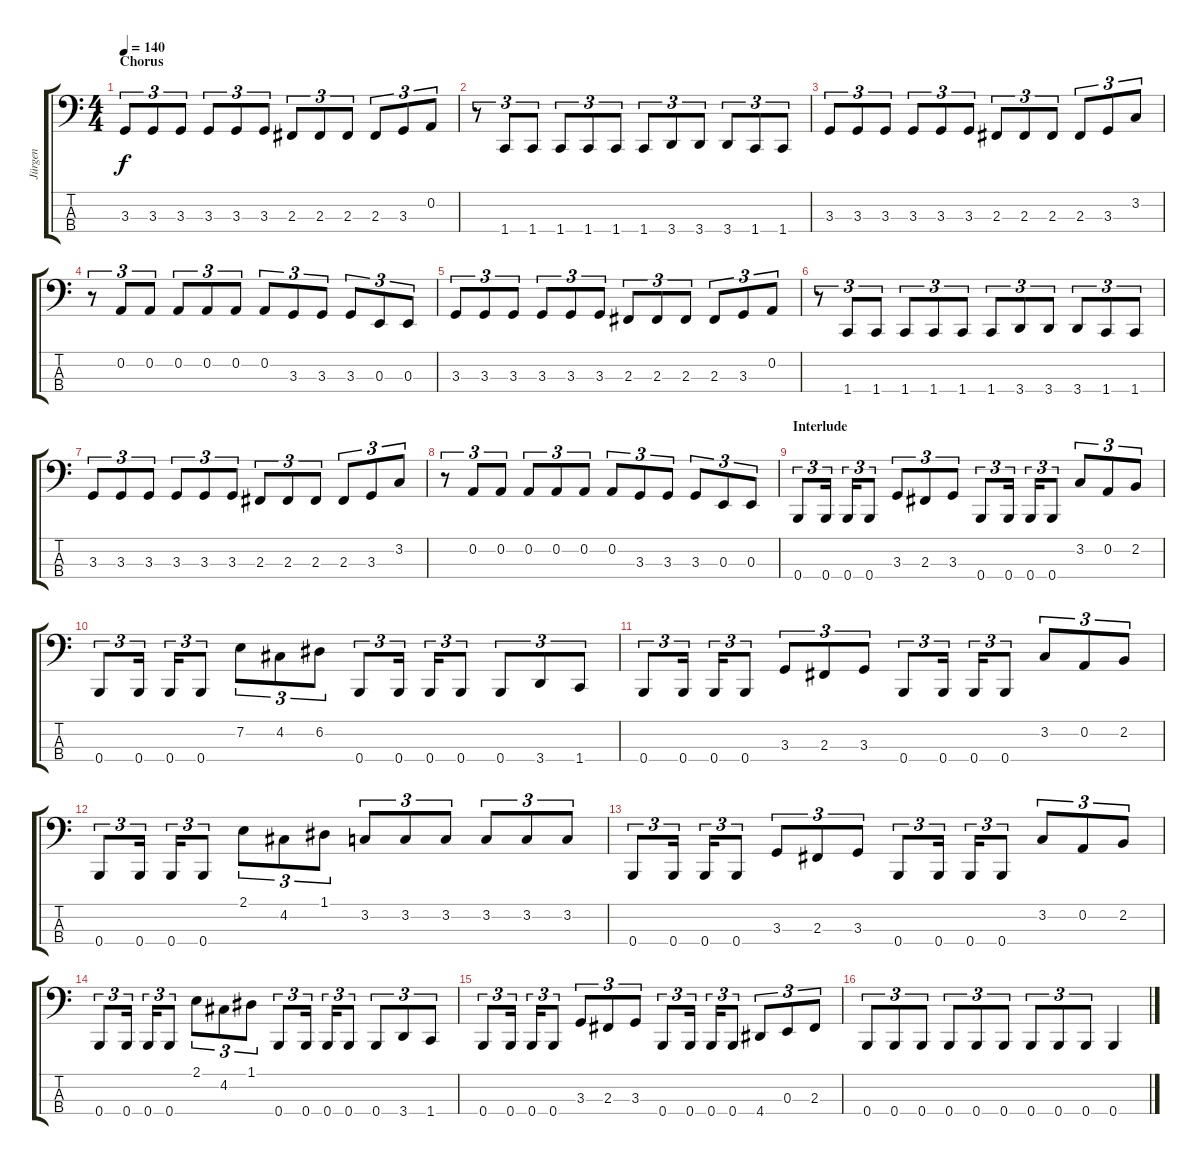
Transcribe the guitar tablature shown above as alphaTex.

\track ("Jürgen" "Jürgen") {instrument electricbasspick}
\staff {score tabs}
\tuning (D2 A1 E1 B0) {hide}
\ts (4 4)
\section ("" "Chorus")
\tempo 140
\clef f4
\ks c
3.3.8{tu (3 2) dy f} 3.3.8{tu (3 2)} 3.3.8{tu (3 2)} 3.3.8{tu (3 2)} 3.3.8{tu (3 2)} 3.3.8{tu (3 2)} 2.3.8{tu (3 2)} 2.3.8{tu (3 2)} 2.3.8{tu (3 2)} 2.3.8{tu (3 2)} 3.3.8{tu (3 2)} 0.2.8{tu (3 2)} |
r.8{tu (3 2)} 1.4.8{tu (3 2)} 1.4.8{tu (3 2)} 1.4.8{tu (3 2)} 1.4.8{tu (3 2)} 1.4.8{tu (3 2)} 1.4.8{tu (3 2)} 3.4.8{tu (3 2)} 3.4.8{tu (3 2)} 3.4.8{tu (3 2)} 1.4.8{tu (3 2)} 1.4.8{tu (3 2)} |
3.3.8{tu (3 2)} 3.3.8{tu (3 2)} 3.3.8{tu (3 2)} 3.3.8{tu (3 2)} 3.3.8{tu (3 2)} 3.3.8{tu (3 2)} 2.3.8{tu (3 2)} 2.3.8{tu (3 2)} 2.3.8{tu (3 2)} 2.3.8{tu (3 2)} 3.3.8{tu (3 2)} 3.2.8{tu (3 2)} |
r.8{tu (3 2)} 0.2.8{tu (3 2)} 0.2.8{tu (3 2)} 0.2.8{tu (3 2)} 0.2.8{tu (3 2)} 0.2.8{tu (3 2)} 0.2.8{tu (3 2)} 3.3.8{tu (3 2)} 3.3.8{tu (3 2)} 3.3.8{tu (3 2)} 0.3.8{tu (3 2)} 0.3.8{tu (3 2)} |
3.3.8{tu (3 2)} 3.3.8{tu (3 2)} 3.3.8{tu (3 2)} 3.3.8{tu (3 2)} 3.3.8{tu (3 2)} 3.3.8{tu (3 2)} 2.3.8{tu (3 2)} 2.3.8{tu (3 2)} 2.3.8{tu (3 2)} 2.3.8{tu (3 2)} 3.3.8{tu (3 2)} 0.2.8{tu (3 2)} |
r.8{tu (3 2)} 1.4.8{tu (3 2)} 1.4.8{tu (3 2)} 1.4.8{tu (3 2)} 1.4.8{tu (3 2)} 1.4.8{tu (3 2)} 1.4.8{tu (3 2)} 3.4.8{tu (3 2)} 3.4.8{tu (3 2)} 3.4.8{tu (3 2)} 1.4.8{tu (3 2)} 1.4.8{tu (3 2)} |
3.3.8{tu (3 2)} 3.3.8{tu (3 2)} 3.3.8{tu (3 2)} 3.3.8{tu (3 2)} 3.3.8{tu (3 2)} 3.3.8{tu (3 2)} 2.3.8{tu (3 2)} 2.3.8{tu (3 2)} 2.3.8{tu (3 2)} 2.3.8{tu (3 2)} 3.3.8{tu (3 2)} 3.2.8{tu (3 2)} |
r.8{tu (3 2)} 0.2.8{tu (3 2)} 0.2.8{tu (3 2)} 0.2.8{tu (3 2)} 0.2.8{tu (3 2)} 0.2.8{tu (3 2)} 0.2.8{tu (3 2)} 3.3.8{tu (3 2)} 3.3.8{tu (3 2)} 3.3.8{tu (3 2)} 0.3.8{tu (3 2)} 0.3.8{tu (3 2)} |
\section ("" "Interlude")
0.4.8{tu (3 2)} 0.4.16{tu (3 2)} 0.4.16{tu (3 2)} 0.4.8{tu (3 2)} 3.3.8{tu (3 2)} 2.3.8{tu (3 2)} 3.3.8{tu (3 2)} 0.4.8{tu (3 2)} 0.4.16{tu (3 2)} 0.4.16{tu (3 2)} 0.4.8{tu (3 2)} 3.2.8{tu (3 2)} 0.2.8{tu (3 2)} 2.2.8{tu (3 2)} |
0.4.8{tu (3 2)} 0.4.16{tu (3 2)} 0.4.16{tu (3 2)} 0.4.8{tu (3 2)} 7.2.8{tu (3 2)} 4.2.8{tu (3 2)} 6.2.8{tu (3 2)} 0.4.8{tu (3 2)} 0.4.16{tu (3 2)} 0.4.16{tu (3 2)} 0.4.8{tu (3 2)} 0.4.8{tu (3 2)} 3.4.8{tu (3 2)} 1.4.8{tu (3 2)} |
0.4.8{tu (3 2)} 0.4.16{tu (3 2)} 0.4.16{tu (3 2)} 0.4.8{tu (3 2)} 3.3.8{tu (3 2)} 2.3.8{tu (3 2)} 3.3.8{tu (3 2)} 0.4.8{tu (3 2)} 0.4.16{tu (3 2)} 0.4.16{tu (3 2)} 0.4.8{tu (3 2)} 3.2.8{tu (3 2)} 0.2.8{tu (3 2)} 2.2.8{tu (3 2)} |
0.4.8{tu (3 2)} 0.4.16{tu (3 2)} 0.4.16{tu (3 2)} 0.4.8{tu (3 2)} 2.1.8{tu (3 2)} 4.2.8{tu (3 2)} 1.1.8{tu (3 2)} 3.2.8{tu (3 2)} 3.2.8{tu (3 2)} 3.2.8{tu (3 2)} 3.2.8{tu (3 2)} 3.2.8{tu (3 2)} 3.2.8{tu (3 2)} |
0.4.8{tu (3 2)} 0.4.16{tu (3 2)} 0.4.16{tu (3 2)} 0.4.8{tu (3 2)} 3.3.8{tu (3 2)} 2.3.8{tu (3 2)} 3.3.8{tu (3 2)} 0.4.8{tu (3 2)} 0.4.16{tu (3 2)} 0.4.16{tu (3 2)} 0.4.8{tu (3 2)} 3.2.8{tu (3 2)} 0.2.8{tu (3 2)} 2.2.8{tu (3 2)} |
0.4.8{tu (3 2)} 0.4.16{tu (3 2)} 0.4.16{tu (3 2)} 0.4.8{tu (3 2)} 2.1.8{tu (3 2)} 4.2.8{tu (3 2)} 1.1.8{tu (3 2)} 0.4.8{tu (3 2)} 0.4.16{tu (3 2)} 0.4.16{tu (3 2)} 0.4.8{tu (3 2)} 0.4.8{tu (3 2)} 3.4.8{tu (3 2)} 1.4.8{tu (3 2)} |
0.4.8{tu (3 2)} 0.4.16{tu (3 2)} 0.4.16{tu (3 2)} 0.4.8{tu (3 2)} 3.3.8{tu (3 2)} 2.3.8{tu (3 2)} 3.3.8{tu (3 2)} 0.4.8{tu (3 2)} 0.4.16{tu (3 2)} 0.4.16{tu (3 2)} 0.4.8{tu (3 2)} 4.4.8{tu (3 2)} 0.3.8{tu (3 2)} 2.3.8{tu (3 2)} |
0.4.8{tu (3 2)} 0.4.8{tu (3 2)} 0.4.8{tu (3 2)} 0.4.8{tu (3 2)} 0.4.8{tu (3 2)} 0.4.8{tu (3 2)} 0.4.8{tu (3 2)} 0.4.8{tu (3 2)} 0.4.8{tu (3 2)} 0.4.4
